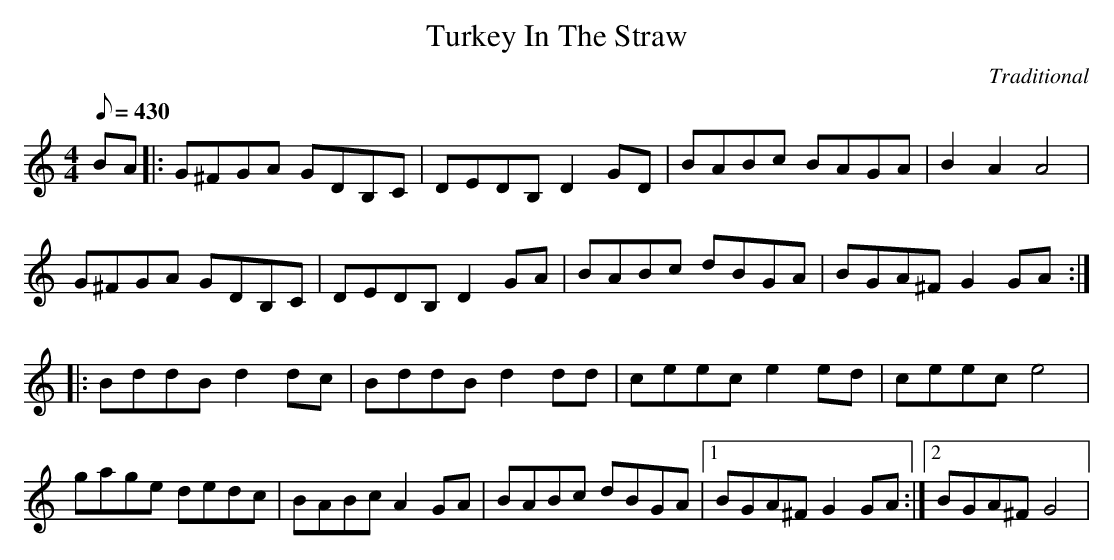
X:1
T:Turkey In The Straw
C:Traditional
M:4/4
L:1/8
Q:1/8=430
K:C
BA|:G^FGA GDB,C|DEDB, D2GD|BABc BAGA|B2A2 A4|
G^FGA GDB,C|DEDB, D2GA|BABc dBGA|BGA^F G2GA:|
|:BddB d2dc|BddB d2dd|ceec e2ed|ceec e4|
gage dedc|BABc A2GA|BABc dBGA|1 BGA^F G2GA:|2 BGA^F G4|
